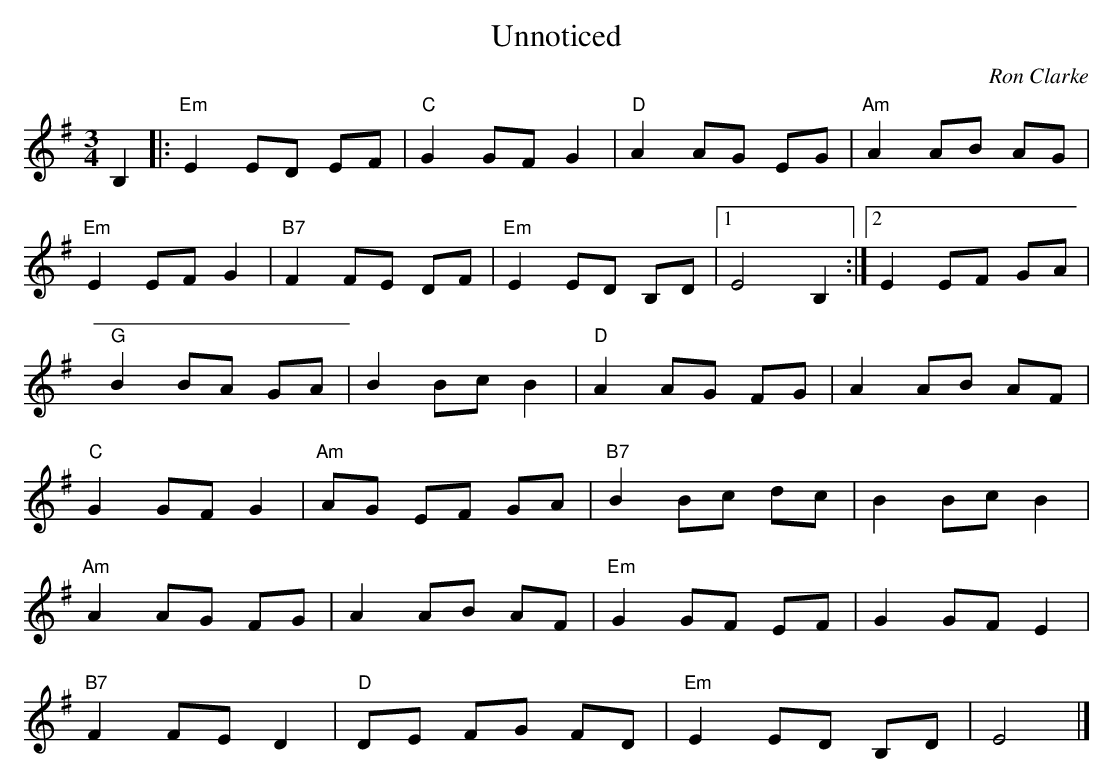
X:1
T:Unnoticed
C:Ron Clarke
M:3/4
L:1/8
K:Em
B,2|:"Em"E2ED EF|"C"G2GF G2|"D"A2 AG EG|"Am"A2AB AG|
"Em"E2EF G2|"B7"F2FE DF|"Em"E2 ED B,D|1E4B,2:|2E2 EF GA|
"G"B2BA GA|B2 Bc B2|"D"A2 AG FG|A2 AB AF|
"C"G2GF G2|"Am"AG EF GA|"B7"B2 Bc dc|B2 Bc B2|
"Am"A2 AG FG|A2 AB AF|"Em"G2 GF EF|G2 GF E2|
"B7"F2FE D2|"D"DE FG FD|"Em"E2 ED B,D|E4|]
